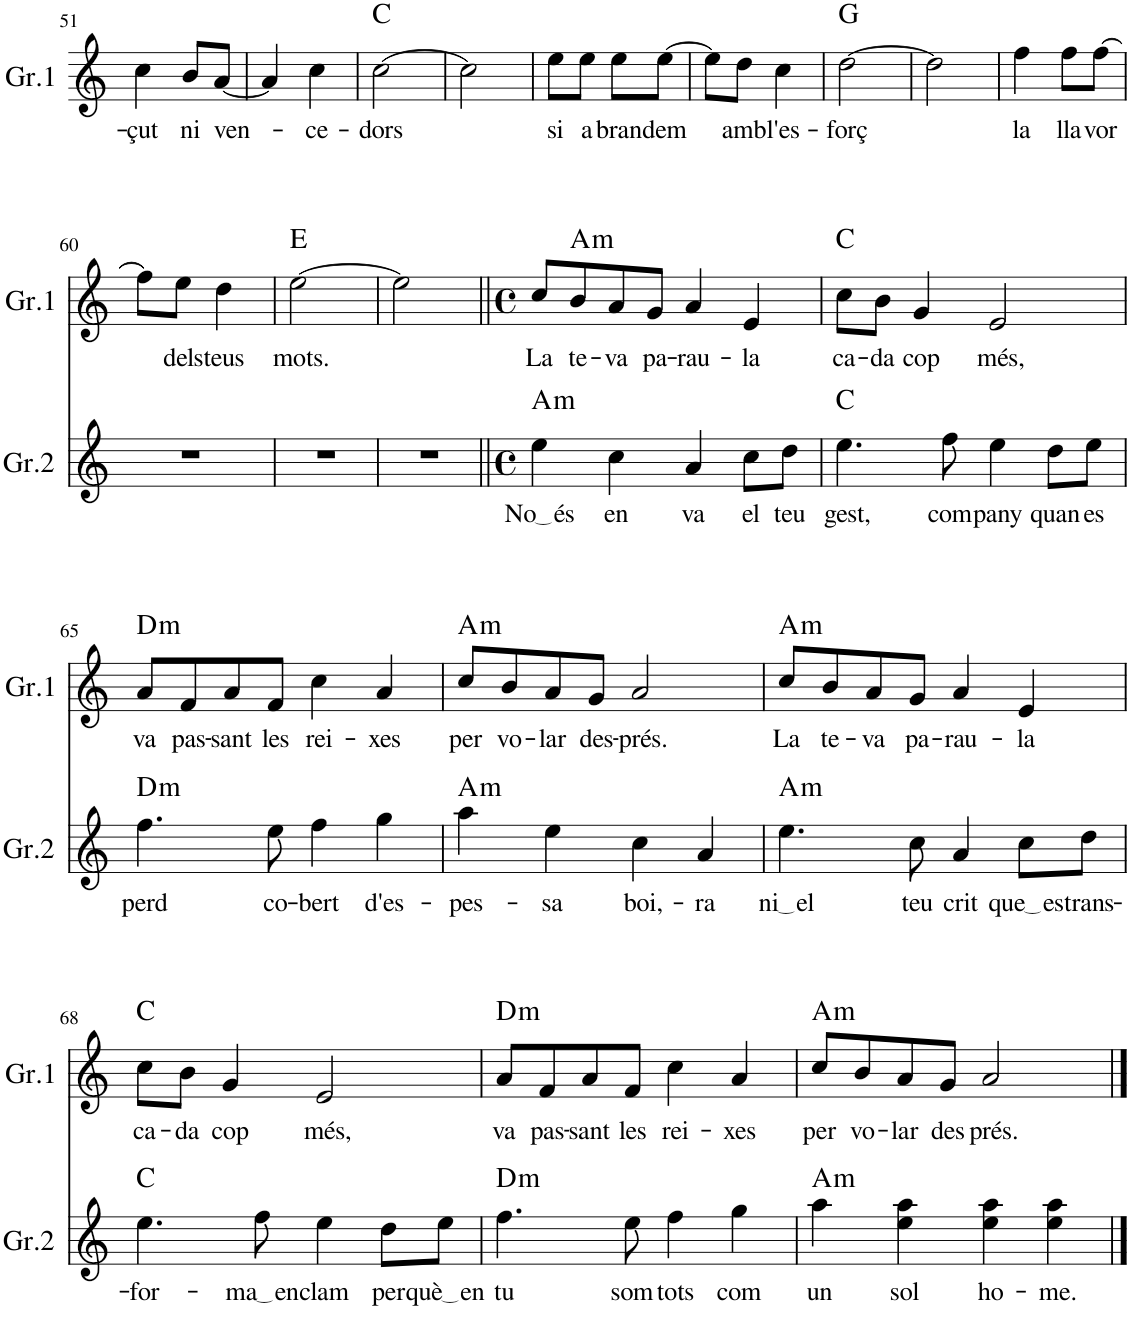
**kern	**text	**harte	**kern	**text	**harte
*part2	*part2	*part2	*part1	*part1	*part1
*staff2	*staff2	*	*staff1	*staff1	*
*I"Gralla2	*	*	*I"Gralla1	*	*
*I'Gr.2	*	*	*I'Gr.1	*	*
!!LO:PB:g=z
*clefG2	*	*	*clefG2	*	*
*k[]	*	*	*k[]	*	*
*M2/4	*	*	*M2/4	*	*
=51	=51	=51	=51	=51	=51
!	!	!	!	!LO:LY:b	!
2r	.	.	4cc\	-çut	.
!	!	!	!	!LO:LY:b	!
.	.	.	8b/L	ni	.
!	!	!	!	!LO:LY:b	!
.	.	.	[8a/J	ven-	.
=52	=52	=52	=52	=52	=52
2r	.	.	4a/]	.	.
!	!	!	!	!LO:LY:b	!
.	.	.	4cc\	-ce-	.
=53	=53	=53	=53	=53	=53
!	!	!	!	!LO:LY:b	!
2r	.	.	[2cc\	-dors	C:maj
=54	=54	=54	=54	=54	=54
2r	.	.	2cc\]	.	.
=55	=55	=55	=55	=55	=55
!	!	!	!	!LO:LY:b	!
2r	.	.	8ee\L	si	.
!	!	!	!	!LO:LY:b	!
.	.	.	8ee\J	a-	.
!	!	!	!	!LO:LY:b	!
.	.	.	8ee\L	-bran-	.
!	!	!	!	!LO:LY:b	!
.	.	.	[8ee\J	-dem	.
=56	=56	=56	=56	=56	=56
2r	.	.	8ee\L]	.	.
!	!	!	!	!LO:LY:b	!
.	.	.	8dd\J	amb	.
!	!	!	!	!LO:LY:b	!
.	.	.	4cc\	l'es-	.
=57	=57	=57	=57	=57	=57
!	!	!	!	!LO:LY:b	!
2r	.	.	[2dd\	-forç	G:maj
=58	=58	=58	=58	=58	=58
2r	.	.	2dd\]	.	.
=59	=59	=59	=59	=59	=59
!	!	!	!	!LO:LY:b	!
2r	.	.	4ff\	la	.
!	!	!	!	!LO:LY:b	!
.	.	.	8ff\L	lla-	.
!	!	!	!	!LO:LY:b	!
.	.	.	[8ff\J	-vor	.
!!LO:LB:g=z
=60	=60	=60	=60	=60	=60
2r	.	.	8ff\L]	.	.
!	!	!	!	!LO:LY:b	!
.	.	.	8ee\J	dels	.
!	!	!	!	!LO:LY:b	!
.	.	.	4dd\	teus	.
=61	=61	=61	=61	=61	=61
!	!	!	!	!LO:LY:b	!
2r	.	.	[2ee\	mots.	E:maj
=62	=62	=62	=62	=62	=62
2r	.	.	2ee\]	.	.
=63||	=63||	=63||	=63||	=63||	=63||
*M4/4	*	*	*M4/4	*	*
*met(c)	*	*	*met(c)	*	*
!	!LO:LY:b	!LO:H:kt=m	!	!LO:LY:b	!
4ee\	No és	A:min	8cc/L	La	.
!	!	!	!	!LO:LY:b	!LO:H:kt=m
.	.	.	8b/	te-	A:min
!	!LO:LY:b	!	!	!LO:LY:b	!
4cc\	en	.	8a/	-va	.
!	!	!	!	!LO:LY:b	!
.	.	.	8g/J	pa-	.
!	!LO:LY:b	!	!	!LO:LY:b	!
4a/	va	.	4a/	-rau-	.
!	!LO:LY:b	!	!	!LO:LY:b	!
8cc\L	el	.	4e/	-la	.
!	!LO:LY:b	!	!	!	!
8dd\J	teu	.	.	.	.
=64	=64	=64	=64	=64	=64
!	!LO:LY:b	!	!	!LO:LY:b	!
4.ee\	gest,	C:maj	8cc\L	ca-	C:maj
!	!	!	!	!LO:LY:b	!
.	.	.	8b\J	-da	.
!	!	!	!	!LO:LY:b	!
.	.	.	4g/	cop	.
!	!LO:LY:b	!	!	!	!
8ff\	com-	.	.	.	.
!	!LO:LY:b	!	!	!LO:LY:b	!
4ee\	-pany	.	2e/	més,	.
!	!LO:LY:b	!	!	!	!
8dd\L	quan	.	.	.	.
!	!LO:LY:b	!	!	!	!
8ee\J	es	.	.	.	.
!!LO:LB:g=z
=65	=65	=65	=65	=65	=65
!	!LO:LY:b	!LO:H:kt=m	!	!LO:LY:b	!LO:H:kt=m
4.ff\	perd	D:min	8a/L	va	D:min
!	!	!	!	!LO:LY:b	!
.	.	.	8f/	pas-	.
!	!	!	!	!LO:LY:b	!
.	.	.	8a/	-sant	.
!	!LO:LY:b	!	!	!LO:LY:b	!
8ee\	co-	.	8f/J	les	.
!	!LO:LY:b	!	!	!LO:LY:b	!
4ff\	-bert	.	4cc\	rei-	.
!	!LO:LY:b	!	!	!LO:LY:b	!
4gg\	d'es-	.	4a/	-xes	.
=66	=66	=66	=66	=66	=66
!	!LO:LY:b	!LO:H:kt=m	!	!LO:LY:b	!LO:H:kt=m
4aa\	-pes-	A:min	8cc/L	per	A:min
!	!	!	!	!LO:LY:b	!
.	.	.	8b/	vo-	.
!	!LO:LY:b	!	!	!LO:LY:b	!
4ee\	-sa	.	8a/	-lar	.
!	!	!	!	!LO:LY:b	!
.	.	.	8g/J	des-	.
!	!LO:LY:b	!	!	!LO:LY:b	!
4cc\	boi,-	.	2a/	-prés.	.
!	!LO:LY:b	!	!	!	!
4a/	-ra	.	.	.	.
=67	=67	=67	=67	=67	=67
!	!LO:LY:b	!LO:H:kt=m	!	!LO:LY:b	!LO:H:kt=m
4.ee\	ni el	A:min	8cc/L	La	A:min
!	!	!	!	!LO:LY:b	!
.	.	.	8b/	te-	.
!	!	!	!	!LO:LY:b	!
.	.	.	8a/	-va	.
!	!LO:LY:b	!	!	!LO:LY:b	!
8cc\	teu	.	8g/J	pa-	.
!	!LO:LY:b	!	!	!LO:LY:b	!
4a/	crit	.	4a/	-rau-	.
!	!LO:LY:b	!	!	!LO:LY:b	!
8cc\L	que es	.	4e/	-la	.
!	!LO:LY:b	!	!	!	!
8dd\J	trans-	.	.	.	.
!!LO:LB:g=z
=68	=68	=68	=68	=68	=68
!	!LO:LY:b	!	!	!LO:LY:b	!
4.ee\	-for-	C:maj	8cc\L	ca-	C:maj
!	!	!	!	!LO:LY:b	!
.	.	.	8b\J	-da	.
!	!	!	!	!LO:LY:b	!
.	.	.	4g/	cop	.
!	!LO:LY:b	!	!	!	!
8ff\	ma en	.	.	.	.
!	!LO:LY:b	!	!	!LO:LY:b	!
4ee\	clam	.	2e/	més,	.
!	!LO:LY:b	!	!	!	!
8dd\L	per-	.	.	.	.
!	!LO:LY:b	!	!	!	!
8ee\J	què en	.	.	.	.
=69	=69	=69	=69	=69	=69
!	!LO:LY:b	!LO:H:kt=m	!	!LO:LY:b	!LO:H:kt=m
4.ff\	tu	D:min	8a/L	va	D:min
!	!	!	!	!LO:LY:b	!
.	.	.	8f/	pas-	.
!	!	!	!	!LO:LY:b	!
.	.	.	8a/	-sant	.
!	!LO:LY:b	!	!	!LO:LY:b	!
8ee\	som	.	8f/J	les	.
!	!LO:LY:b	!	!	!LO:LY:b	!
4ff\	tots	.	4cc\	rei-	.
!	!LO:LY:b	!	!	!LO:LY:b	!
4gg\	com	.	4a/	-xes	.
=70	=70	=70	=70	=70	=70
!	!LO:LY:b	!LO:H:kt=m	!	!LO:LY:b	!LO:H:kt=m
4aa\	un	A:min	8cc/L	per	A:min
!	!	!	!	!LO:LY:b	!
.	.	.	8b/	vo-	.
!	!LO:LY:b	!	!	!LO:LY:b	!
4ee\ 4aa\	sol	.	8a/	-lar	.
!	!	!	!	!LO:LY:b	!
.	.	.	8g/J	des-	.
!	!LO:LY:b	!	!	!LO:LY:b	!
4ee\ 4aa\	ho-	.	2a/	-prés.	.
!	!LO:LY:b	!	!	!	!
4ee\ 4aa\	-me.	.	.	.	.
==	==	==	==	==	==
*-	*-	*-	*-	*-	*-
